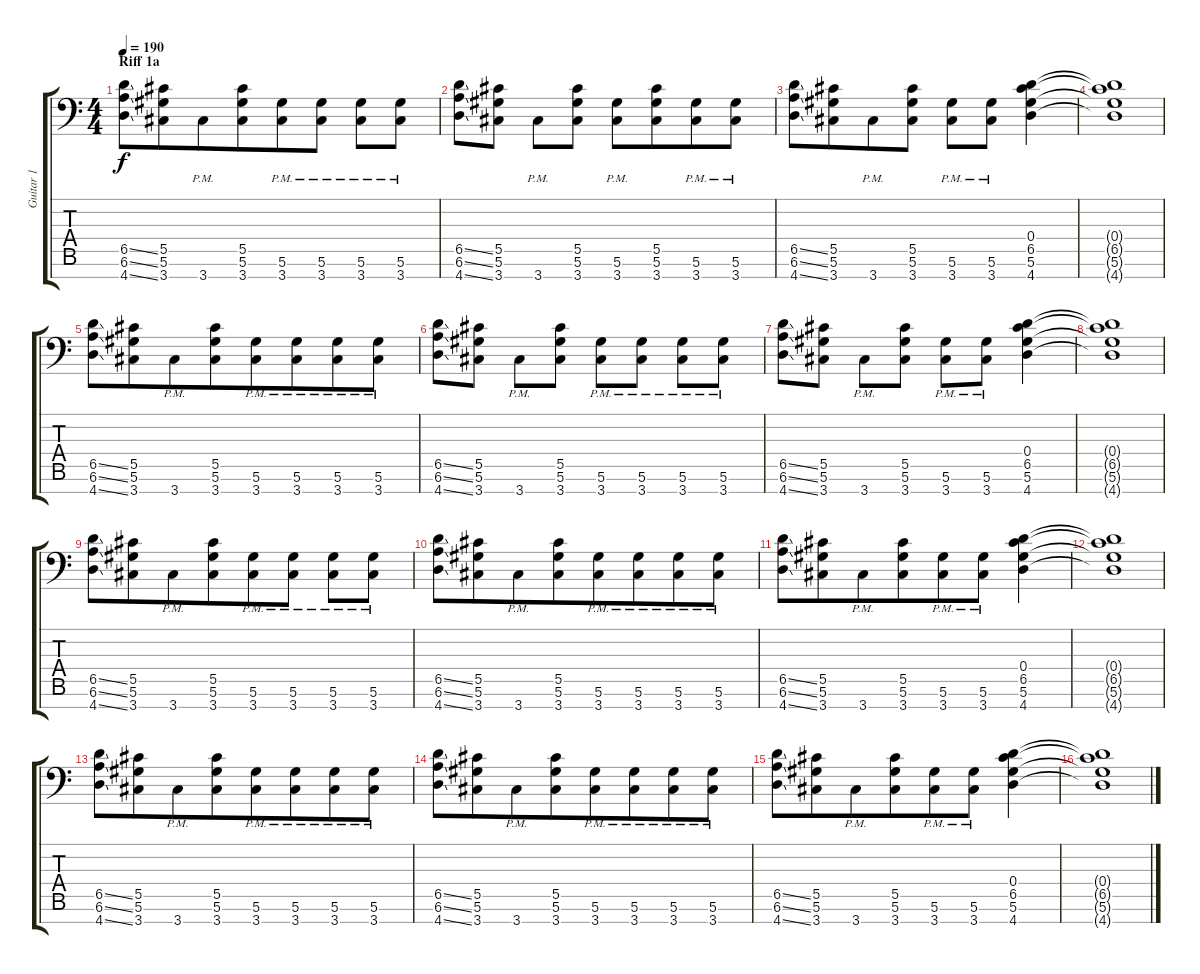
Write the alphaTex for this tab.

\track ("Guitar 1" "Guitar 1") {instrument distortionguitar}
\staff {score tabs}
\tuning (Eb4 Bb3 Gb3 Db3 Ab2 Eb2 Bb1) {hide}
\ts (4 4)
\section ("" "Riff 1a")
\tempo 190
\clef f4
\ks c
(6.5{ss} 6.6{ss} 4.7{ss}).8{dy f instrument distortionguitar} (5.5 5.6 3.7).8{beam merge} 3.7{pm}.8{beam merge} (5.5 5.6 3.7).8{beam merge} (5.6{pm} 3.7{pm}).8 (5.6{pm} 3.7{pm}).8 (5.6{pm} 3.7{pm}).8 (5.6{pm} 3.7{pm}).8 |
(6.5{ss} 6.6{ss} 4.7{ss}).8 (5.5 5.6 3.7).8 3.7{pm}.8 (5.5 5.6 3.7).8 (5.6{pm} 3.7{pm}).8 (5.5 5.6 3.7).8{beam merge} (5.6{pm} 3.7{pm}).8 (5.6{pm} 3.7{pm}).8 |
(6.5{ss} 6.6{ss} 4.7{ss}).8{beam merge} (5.5 5.6 3.7).8{beam merge} 3.7{pm}.8 (5.5 5.6 3.7).8 (5.6{pm} 3.7{pm}).8{beam merge} (5.6{pm} 3.7{pm}).8 (0.4 6.5 5.6 4.7).4 |
(0.4{t} 6.5{t} 5.6{t} 4.7{t}).1 |
(6.5{ss} 6.6{ss} 4.7{ss}).8{beam merge} (5.5 5.6 3.7).8{beam merge} 3.7{pm}.8{beam merge} (5.5 5.6 3.7).8{beam merge} (5.6{pm} 3.7{pm}).8 (5.6{pm} 3.7{pm}).8{beam merge} (5.6{pm} 3.7{pm}).8{beam merge} (5.6{pm} 3.7{pm}).8 |
(6.5{ss} 6.6{ss} 4.7{ss}).8 (5.5 5.6 3.7).8 3.7{pm}.8 (5.5 5.6 3.7).8 (5.6{pm} 3.7{pm}).8 (5.6{pm} 3.7{pm}).8 (5.6{pm} 3.7{pm}).8 (5.6{pm} 3.7{pm}).8 |
(6.5{ss} 6.6{ss} 4.7{ss}).8 (5.5 5.6 3.7).8 3.7{pm}.8 (5.5 5.6 3.7).8 (5.6{pm} 3.7{pm}).8 (5.6{pm} 3.7{pm}).8{beam merge} (0.4 6.5 5.6 4.7).4 |
(0.4{t} 6.5{t} 5.6{t} 4.7{t}).1 |
(6.5{ss} 6.6{ss} 4.7{ss}).8 (5.5 5.6 3.7).8{beam merge} 3.7{pm}.8{beam merge} (5.5 5.6 3.7).8{beam merge} (5.6{pm} 3.7{pm}).8{beam merge} (5.6{pm} 3.7{pm}).8 (5.6{pm} 3.7{pm}).8{beam merge} (5.6{pm} 3.7{pm}).8 |
(6.5{ss} 6.6{ss} 4.7{ss}).8{beam merge} (5.5 5.6 3.7).8{beam merge} 3.7{pm}.8{beam merge} (5.5 5.6 3.7).8{beam merge} (5.6{pm} 3.7{pm}).8{beam merge} (5.6{pm} 3.7{pm}).8{beam merge} (5.6{pm} 3.7{pm}).8{beam merge} (5.6{pm} 3.7{pm}).8 |
(6.5{ss} 6.6{ss} 4.7{ss}).8{beam merge} (5.5 5.6 3.7).8{beam merge} 3.7{pm}.8 (5.5 5.6 3.7).8{beam merge} (5.6{pm} 3.7{pm}).8{beam merge} (5.6{pm} 3.7{pm}).8{beam merge} (0.4 6.5 5.6 4.7).4 |
(0.4{t} 6.5{t} 5.6{t} 4.7{t}).1 |
(6.5{ss} 6.6{ss} 4.7{ss}).8{beam merge} (5.5 5.6 3.7).8{beam merge} 3.7{pm}.8{beam merge} (5.5 5.6 3.7).8{beam merge} (5.6{pm} 3.7{pm}).8{beam merge} (5.6{pm} 3.7{pm}).8{beam merge} (5.6{pm} 3.7{pm}).8 (5.6{pm} 3.7{pm}).8 |
(6.5{ss} 6.6{ss} 4.7{ss}).8{beam merge} (5.5 5.6 3.7).8{beam merge} 3.7{pm}.8{beam merge} (5.5 5.6 3.7).8{beam merge} (5.6{pm} 3.7{pm}).8{beam merge} (5.6{pm} 3.7{pm}).8{beam merge} (5.6{pm} 3.7{pm}).8 (5.6{pm} 3.7{pm}).8 |
(6.5{ss} 6.6{ss} 4.7{ss}).8 (5.5 5.6 3.7).8{beam merge} 3.7{pm}.8{beam merge} (5.5 5.6 3.7).8{beam merge} (5.6{pm} 3.7{pm}).8{beam merge} (5.6{pm} 3.7{pm}).8{beam merge} (0.4 6.5 5.6 4.7).4 |
(0.4{t} 6.5{t} 5.6{t} 4.7{t}).1
